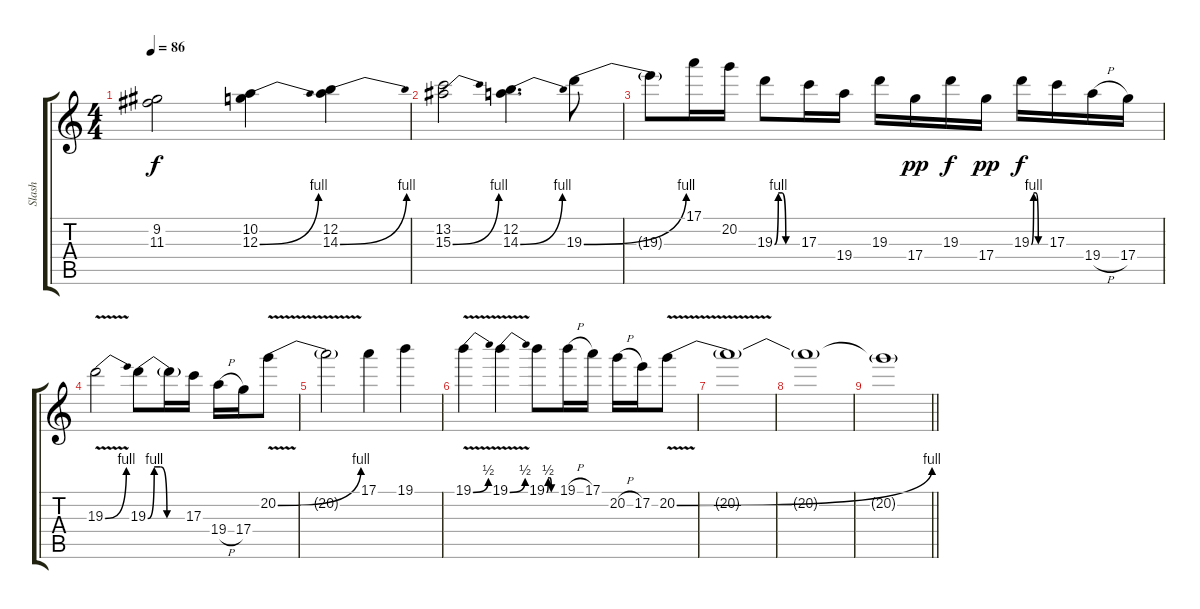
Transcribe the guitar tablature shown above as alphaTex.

\track ("Slash" "Slash") {instrument overdrivenguitar}
\staff {score tabs}
\tuning (E4 B3 G3 D3 A2 E2) {hide}
\ts (4 4)
\tempo 86
\clef g2
\ks c
(9.2{t} 11.3{t}).2{dy f} (10.2 12.3{be (bend 0 0 60 4)}).4 (12.2 14.3{be (bend 0 0 60 4)}).4 |
(13.2 15.3{be (bend 0 0 60 4)}).2 (12.2 14.3{be (bend 0 0 60 4)}).4{d} 19.3{be (bend 0 0 60 4)}.8 |
19.3{t}.8 17.1.16 20.2.16 19.3{be (custom 0 0 10 4 20 4 30 0 60 0)}.8 17.3.16 19.4.16 19.3.16 17.4.16{dy pp} 19.3.16{dy f} 17.4.16{dy pp} 19.3{be (custom 0 0 10 4 20 4 30 0 60 0)}.16{dy f} 17.3.16 19.4{h}.16 17.4.16 |
19.3{be (bend 0 0 60 4) v}.2 19.3{be (custom 0 0 10 4 20 4 30 0 60 0)}.8 19.3{t}.16 17.3.16 19.4{h}.16 17.4.16 20.2{be (bend 0 0 60 4) v}.8 |
20.2{t}.2 17.1.4 19.1.4 |
19.1{be (bend 0 0 60 2) v}.4 19.1{be (bend 0 0 60 2) v}.4 19.1{be (custom 0 0 10 2 20 2 30 0 60 0)}.8 19.1{h}.16 17.1.16 20.2{h}.16 17.2.16 20.2{be (bend 0 0 60 4) v}.8 |
20.2{t}.1 |
20.2{t}.1 |
\barLineRight lightlight
20.2{t}.1
